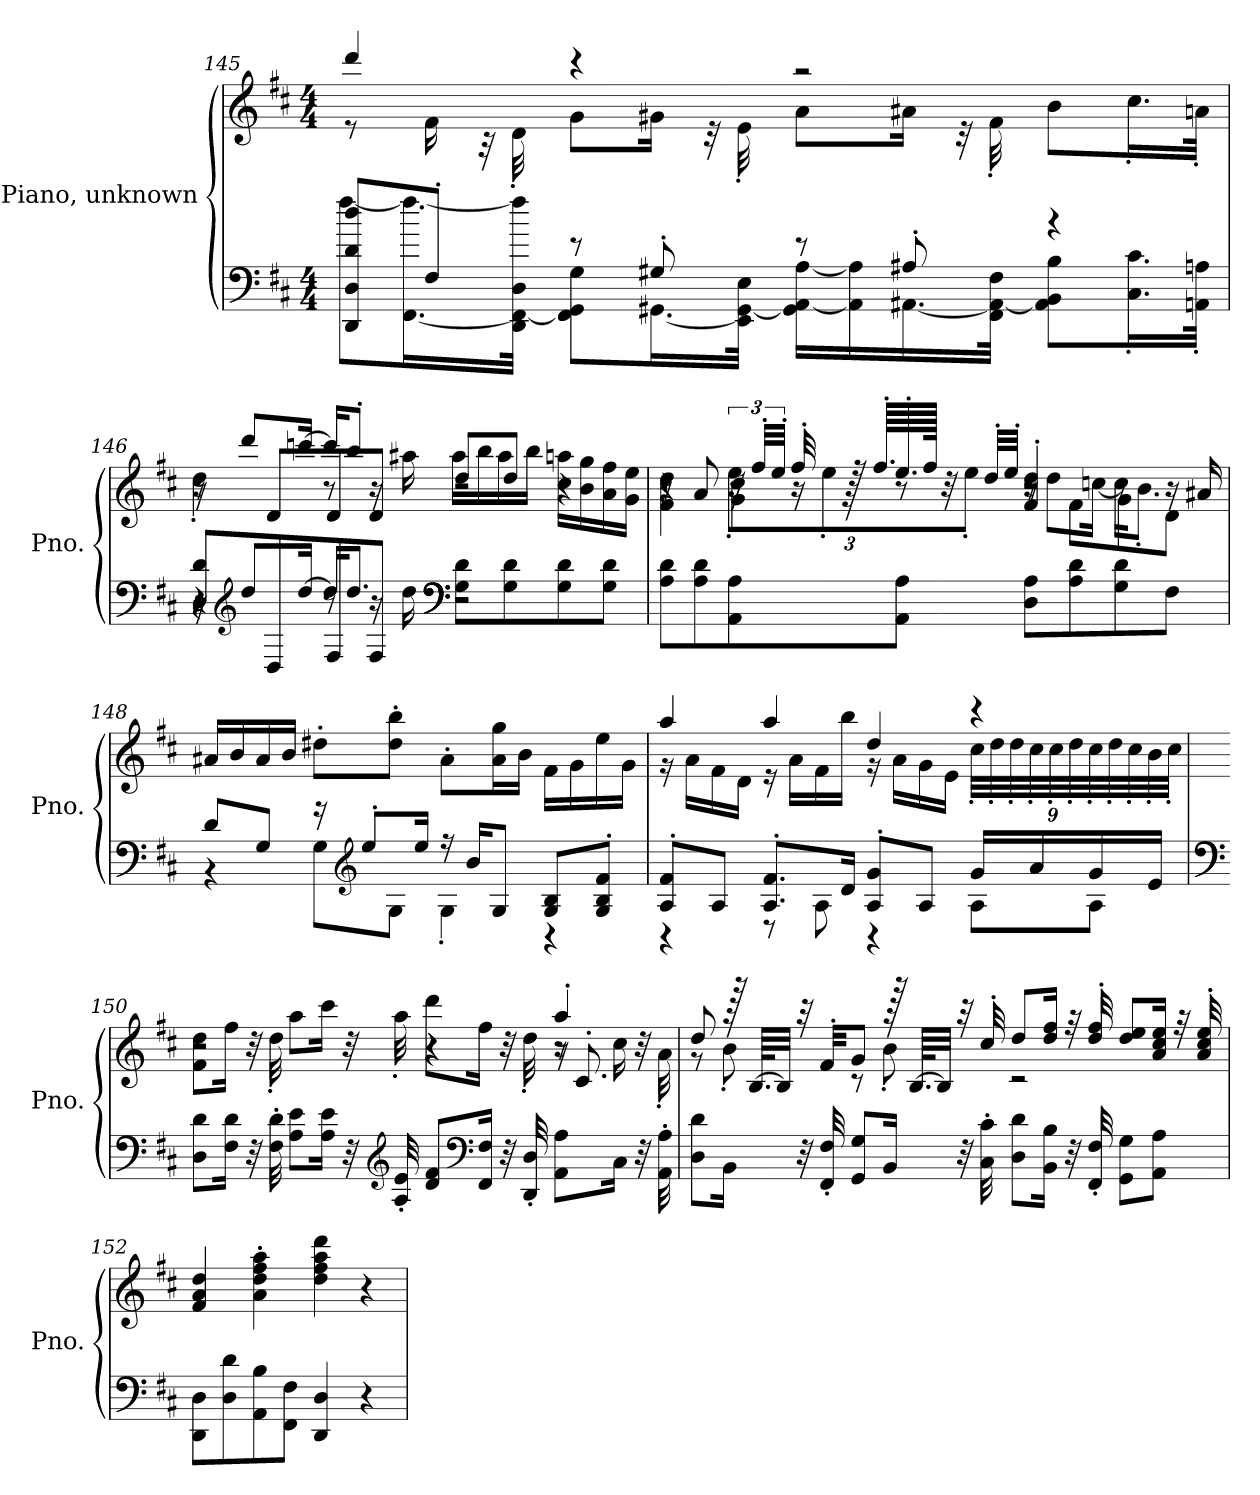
**kern	**kern
*part1	*part1
*staff2	*staff1
*I"Piano, unknown	*
*I'Pno.	*
!!LO:LB:g=z
*clefF4	*clefG2
*k[f#c#]	*k[f#c#]
*M4/4	*M4/4
=145	=145
*^	*^
8DD/ 8D/ 8d/ 8dd/L	[8ff#\L	4ddd/	8r
8F#'/J	[16.FF#\ 16.ff#\_L	.	16f#\
.	.	.	32r
.	32DD\ 32FF#\_ 32D\ 32ff#\]JJk	.	32d'\
8r	8FF#\] 8GG\ 8G\L	4r	8g\L
8G#X'/	[16.GG#X\L	.	16g#X\Jk
.	.	.	32r
.	32EE\ 32GG#\_ 32E\JJk	.	32e'\
8r	16GG#\] [16AA\ [16A\LL	2r	8a\L
.	16AA\] 16A\]	.	.
8A#X'/	[16.AA#X\	.	16a#X\Jk
.	.	.	32r
.	32FF#\ 32AA#\_ 32F#\JJk	.	32f#'\
4r	8AA#\] 8BB\ 8B\L	.	8b\L
.	16.C#\' 16.c#\'L	.	16.cc#'\L
.	32AAn\' 32An\'JJk	.	32an'\JJk
!!LO:LB:g=z
=146	=146	=146	=146
*	*^	*	*^
16r	4r	8D/ 8d/L	16r	4dd'\	8r
*clefG2	*	*	*	*	*
8dd/L	.	.	8ddd/L	.	.
.	.	8D/	.	.	8d/L
[16dd/Jk	.	.	[16cccn/Jk	.	.
16dd/KL]	8r	8F#/	16ccc/KL]	8r	8d/
8.dd'/J	.	.	8.bb'/J	.	.
.	16r	8F#/J	.	16r	8d/J
.	16dd\	.	.	16aa#X\	.
*clefF4	*	*	*	*	*
2r	8G\ 8d\L	2r	8dd/L	16aa#\LL	2r
.	.	.	.	16bb\	.
.	8G\ 8d\	.	8dd/J	16aa#\	.
.	.	.	.	16bb\JJ	.
.	8G\ 8d\	.	4r	16cc#\ 16aan\LL	.
.	.	.	.	16b\ 16gg\	.
.	8G\ 8d\J	.	.	16a\ 16ff#\	.
.	.	.	.	16g\ 16ee\JJ	.
*v	*v	*v	*	*	*
!!LO:LB:g=z
=147	=147	=147	=147
*	*	*	*^
8A\ 8d\L	4r	4f#\ 4dd\	8r	4r
8A\ 8d\	.	.	8a/	.
*	*	*Xbrackettup	*brackettup	*
8AA\ 8A\	16r	12ee'\L	48r	4g\ 4cc#\
.	.	.	48ff#'/LLL	.
.	.	.	48ee'/JJJ	.
.	32ff#'/	.	16r	.
.	.	12ee'\	.	.
.	128r	.	.	.
.	64.ff#'/LLLL	.	.	.
8AA\ 8A\J	64.ee'/	.	8r	.
.	128ff#/JJJJk	.	.	.
.	32r	.	.	.
.	.	12ee'\J	.	.
.	32dd'/LLL	.	.	.
.	32ee'/JJJ	.	.	.
8D\ 8A\L	2r	16r	4f#/' 4dd/'	8r
.	.	8dd\L	.	.
8A\ 8d\	.	.	.	8f#\L
.	.	[16ccn\Jk	.	.
8G\ 8d\	.	16cc\KL]	8r	8g\
.	.	8.b'\J	.	.
8F#\J	.	.	16r	8d\J
.	.	.	16a#X/	.
*	*v	*v	*v	*v
!!LO:LB:g=z
=148	=148
*^	*
8d/L	4r	16a#X/LL
.	.	16b/
8G/J	.	16a#/
.	.	16b/JJ
16r	8G\L	8dd#X'\L
*clefG2	*	*
8ee'/L	.	.
.	8G\J	8dd#\' 8bb\'J
16ee/Jk	.	.
16r	4G'\	8a#'\L
16b/KL	.	.
8G/J	.	16a#\ 16gg\L
.	.	16b\JJ
8G/ 8B/L	4r	16f#\LL
.	.	16g\
8G/' 8B/' 8f#/'J	.	16ee\
.	.	16g\JJ
=149	=149	=149
*	*	*^
8A/' 8f#/'L	4r	4aa/	16r
.	.	.	16a\LL
8A/J	.	.	16f#\
.	.	.	16d\JJ
8.A/' 8.f#/'L	8r	4aa/	16r
.	.	.	16a\LL
.	8A\	.	16f#\
16d/Jk	.	.	16bb\JJ
8A/' 8g/'L	4r	4dd/	16r
.	.	.	16a\LL
8A/J	.	.	16g\
.	.	.	16e\JJ
*	*	*	*Xbrackettup
16g/LL	8A\L	4r	48cc#'\LLL
.	.	.	48dd'\
.	.	.	48dd'\
16a/	.	.	48cc#'\
.	.	.	48cc#'\
.	.	.	48dd'\
16g/	8A\J	.	48cc#'\
.	.	.	48dd'\
.	.	.	48cc#'\
16e/JJ	.	.	32b'\
.	.	.	32cc#'\JJJ
*v	*v	*	*
*	*v	*v
!!LO:LB:g=z
=150	=150
*clefF4	*
*	*^
*	*	*^
8D\ 8d\L	2r	8f#\ 8dd\L	2r
16F#\ 16d\Jk	.	16ff#\Jk	.
32r	.	32r	.
32F#\' 32d\'	.	32dd'\	.
8A\ 8e\L	.	8aa\L	.
16A\ 16e\Jk	.	16ccc#\Jk	.
32r	.	32r	.
*clefG2	*	*	*
32A/' 32e/'	.	32aa'\	.
8d/ 8f#/L	4r	8ddd\L	4r
*clefF4	*	*	*
16FF#/ 16F#/Jk	.	16ff#\Jk	.
32r	.	32r	.
32DD/' 32D/'	.	32dd'\	.
8AA\ 8A\L	4aa'/	8r	16r
.	.	.	8.c#'/
16C#\Jk	.	16cc#\	.
32r	.	32r	.
32AA\' 32A\'	.	32a'\	.
*	*	*v	*v
!!LO:PB:g=z
=151	=151	=151
8D\ 8d\L	8dd/	8r
16BB\Jk	128r	8b'\
.	[64.B/KLLL	.
.	32B/JJJ]	.
32r	32r	.
32FF#/' 32F#/'	32f#'/KKL	.
8GG/ 8G/L	8g/J	8r
16BB/Jk	128r	8b'\
.	[64.B/KLLL	.
.	32B/JJJ]	.
32r	32r	.
32C#\' 32c#\'	32cc#'/	.
8D\ 8d\L	8dd/L	2r
16BB\ 16B\Jk	16dd/ 16ff#/Jk	.
32r	32r	.
32FF#/' 32F#/'	32dd/' 32ff#/'	.
8GG\ 8G\L	8dd/ 8ee/L	.
8AA\ 8A\J	16a/ 16cc#/ 16ee/Jk	.
.	32r	.
.	32a/' 32cc#/' 32ee/'	.
*	*v	*v
=152	=152
8DD\ 8D\L	4f#/ 4a/ 4dd/
8D\ 8d\	.
8AA\ 8B\	4a\' 4dd\' 4ff#\' 4aa\'
8FF#\ 8F#\J	.
4DD/ 4D/	4dd\ 4ff#\ 4aa\ 4ddd\
4r	4r
=	=
*-	*-
